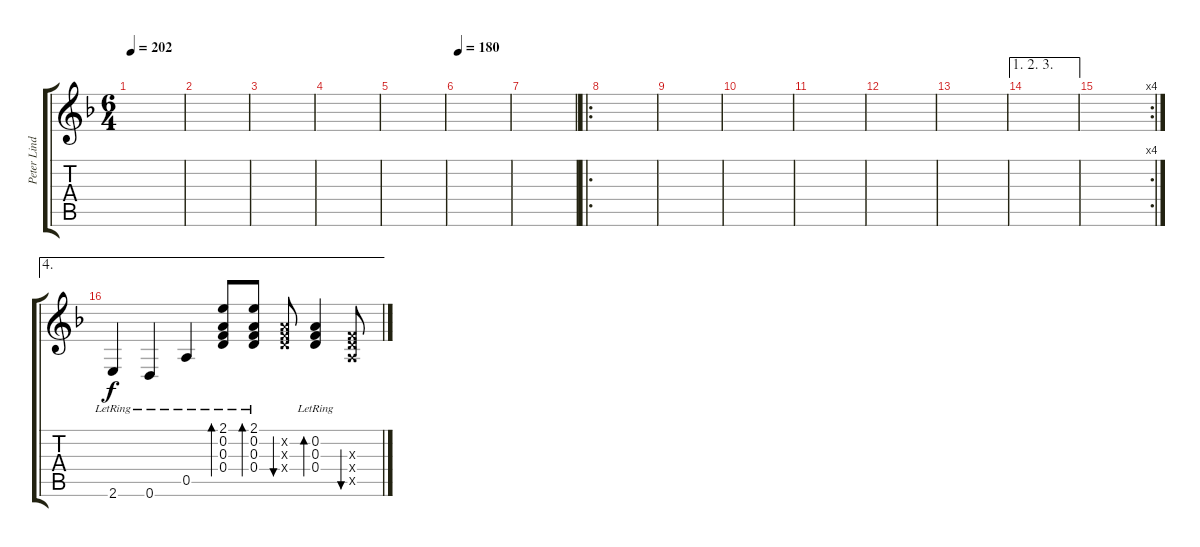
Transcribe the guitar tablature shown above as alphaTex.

\track ("Peter Lindgren" "Peter Lind") {mute instrument distortionguitar}
\staff {score tabs}
\tuning (D4 A3 F3 D3 A2 D2) {hide}
\ts (6 4)
\tempo 202
\clef g2
\ks f
|
|
|
|
|
\tempo 180
|
|
\ro
|
|
|
|
|
|
\ae (1 2 3)
|
\rc 4
|
\ae 4
2.6{lr}.4{instrument acousticguitarsteel} 0.6{lr}.4 0.5{lr}.4 (2.1{lr} 0.2{lr} 0.3{lr} 0.4{lr}).8{bd 120} (2.1{lr} 0.2{lr} 0.3{lr} 0.4{lr}).8{bd 120} (0.2{x} 0.3{x} 0.4{x}).8{bu 120} (0.2{lr} 0.3{lr} 0.4{lr}).4{bd 120} (0.3{x} 0.4{x} 0.5{x}).8{bu 120}
